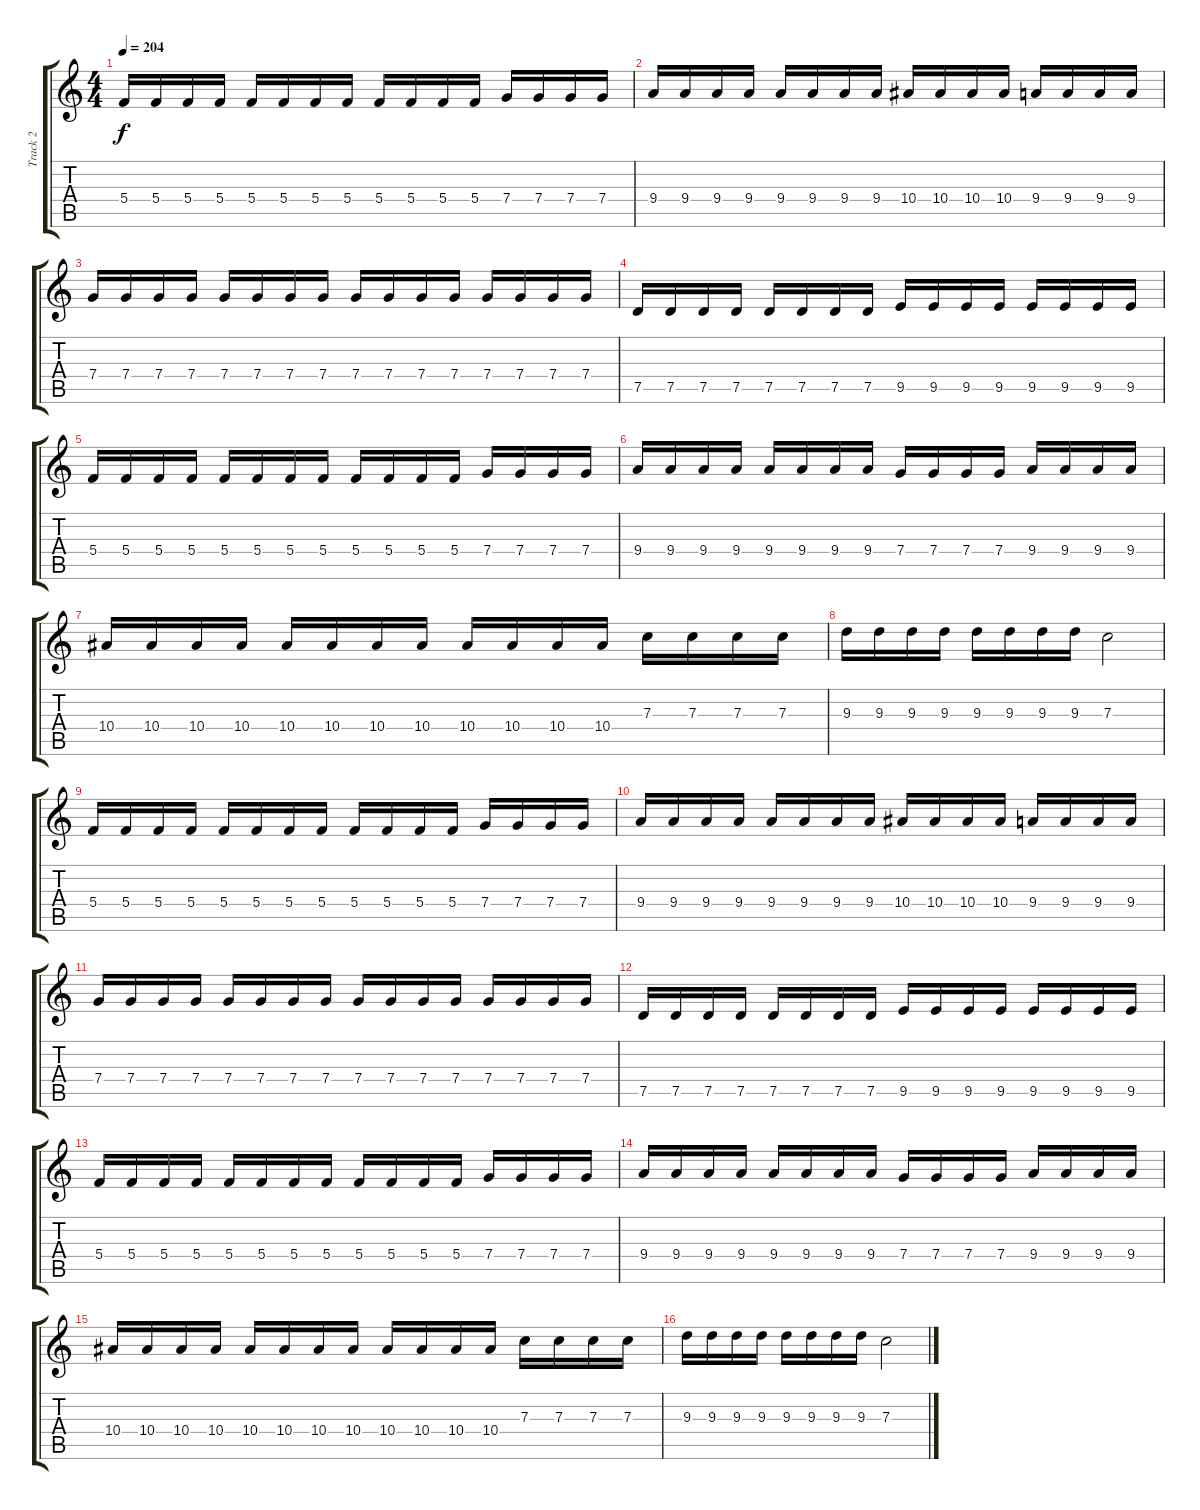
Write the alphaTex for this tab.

\track ("Track 2" "Track 2") {instrument distortionguitar}
\staff {score tabs}
\tuning (D4 A3 F3 C3 G2 D2) {hide}
\ts (4 4)
\tempo 204
\clef g2
\ks c
5.4.16{dy f} 5.4.16 5.4.16 5.4.16 5.4.16 5.4.16 5.4.16 5.4.16 5.4.16 5.4.16 5.4.16 5.4.16 7.4.16 7.4.16 7.4.16 7.4.16 |
9.4.16 9.4.16 9.4.16 9.4.16 9.4.16 9.4.16 9.4.16 9.4.16 10.4.16 10.4.16 10.4.16 10.4.16 9.4.16 9.4.16 9.4.16 9.4.16 |
7.4.16 7.4.16 7.4.16 7.4.16 7.4.16 7.4.16 7.4.16 7.4.16 7.4.16 7.4.16 7.4.16 7.4.16 7.4.16 7.4.16 7.4.16 7.4.16 |
7.5.16 7.5.16 7.5.16 7.5.16 7.5.16 7.5.16 7.5.16 7.5.16 9.5.16 9.5.16 9.5.16 9.5.16 9.5.16 9.5.16 9.5.16 9.5.16 |
5.4.16 5.4.16 5.4.16 5.4.16 5.4.16 5.4.16 5.4.16 5.4.16 5.4.16 5.4.16 5.4.16 5.4.16 7.4.16 7.4.16 7.4.16 7.4.16 |
9.4.16 9.4.16 9.4.16 9.4.16 9.4.16 9.4.16 9.4.16 9.4.16 7.4.16 7.4.16 7.4.16 7.4.16 9.4.16 9.4.16 9.4.16 9.4.16 |
10.4.16 10.4.16 10.4.16 10.4.16 10.4.16 10.4.16 10.4.16 10.4.16 10.4.16 10.4.16 10.4.16 10.4.16 7.3.16 7.3.16 7.3.16 7.3.16 |
9.3.16 9.3.16 9.3.16 9.3.16 9.3.16 9.3.16 9.3.16 9.3.16 7.3.2 |
5.4.16 5.4.16 5.4.16 5.4.16 5.4.16 5.4.16 5.4.16 5.4.16 5.4.16 5.4.16 5.4.16 5.4.16 7.4.16 7.4.16 7.4.16 7.4.16 |
9.4.16 9.4.16 9.4.16 9.4.16 9.4.16 9.4.16 9.4.16 9.4.16 10.4.16 10.4.16 10.4.16 10.4.16 9.4.16 9.4.16 9.4.16 9.4.16 |
7.4.16 7.4.16 7.4.16 7.4.16 7.4.16 7.4.16 7.4.16 7.4.16 7.4.16 7.4.16 7.4.16 7.4.16 7.4.16 7.4.16 7.4.16 7.4.16 |
7.5.16 7.5.16 7.5.16 7.5.16 7.5.16 7.5.16 7.5.16 7.5.16 9.5.16 9.5.16 9.5.16 9.5.16 9.5.16 9.5.16 9.5.16 9.5.16 |
5.4.16 5.4.16 5.4.16 5.4.16 5.4.16 5.4.16 5.4.16 5.4.16 5.4.16 5.4.16 5.4.16 5.4.16 7.4.16 7.4.16 7.4.16 7.4.16 |
9.4.16 9.4.16 9.4.16 9.4.16 9.4.16 9.4.16 9.4.16 9.4.16 7.4.16 7.4.16 7.4.16 7.4.16 9.4.16 9.4.16 9.4.16 9.4.16 |
10.4.16 10.4.16 10.4.16 10.4.16 10.4.16 10.4.16 10.4.16 10.4.16 10.4.16 10.4.16 10.4.16 10.4.16 7.3.16 7.3.16 7.3.16 7.3.16 |
9.3.16 9.3.16 9.3.16 9.3.16 9.3.16 9.3.16 9.3.16 9.3.16 7.3.2
